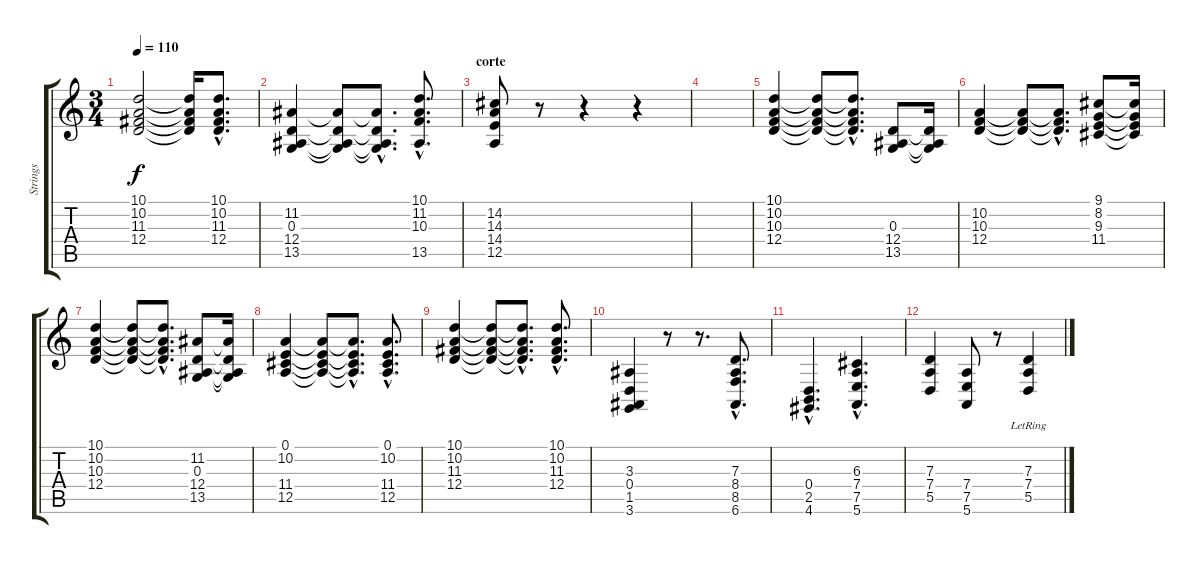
\track ("Strings" "Strings") {instrument stringensemble1}
\staff {score tabs}
\tuning (E4 B3 G3 D3 A2 E2) {hide}
\ts (3 4)
\tempo 110
\clef g2
\ks c
(10.1 10.2 11.3 12.4).2{dy f} (10.1{t} 10.2{t} 11.3{t} 12.4{t}).16 (10.1{hac} 10.2{hac} 11.3{hac} 12.4{hac}).8{d} |
(11.2 0.3 12.4 13.5).4 (11.2{t} 0.3{t} 12.4{t} 13.5{t}).8 (11.2{hac t} 0.3{hac t} 12.4{hac t} 13.5{hac t}).8{d} (10.1{hac} 11.2{hac} 10.3{hac} 13.5{hac}).8{d} |
\section ("" "corte")
(14.2 14.3 14.4 12.5).8 r.8 r.4 r.4 |
|
(10.1 10.2 10.3 12.4).4 (10.1{t} 10.2{t} 10.3{t} 12.4{t}).8 (10.1{hac t} 10.2{hac t} 10.3{hac t} 12.4{hac t}).8{d} (0.3 12.4 13.5).8 (0.3{t} 12.4{t} 13.5{t}).16 |
(10.2 10.3 12.4).4 (10.2{t} 10.3{t} 12.4{t}).8 (10.2{hac t} 10.3{hac t} 12.4{hac t}).8{d} (9.1 8.2 9.3 11.4).8 (9.1{t} 8.2{t} 9.3{t} 11.4{t}).16 |
(10.1 10.2 10.3 12.4).4 (10.1{t} 10.2{t} 10.3{t} 12.4{t}).8 (10.1{hac t} 10.2{hac t} 10.3{hac t} 12.4{hac t}).8{d} (11.2 0.3 12.4 13.5).8 (11.2{t} 0.3{t} 12.4{t} 13.5{t}).16 |
(0.1 10.2 11.4 12.5).4 (0.1{t} 10.2{t} 11.4{t} 12.5{t}).8 (0.1{hac t} 10.2{hac t} 11.4{hac t} 12.5{hac t}).8{d} (0.1{hac} 10.2{hac} 11.4{hac} 12.5{hac}).8{d} |
(10.1 10.2 11.3 12.4).4 (10.1{t} 10.2{t} 11.3{t} 12.4{t}).8 (10.1{hac t} 10.2{hac t} 11.3{hac t} 12.4{hac t}).8{d} (10.1{hac} 10.2{hac} 11.3{hac} 12.4{hac}).8{d} |
(3.3 0.4 1.5 3.6).4 r.8 r.8{d} (7.3{hac} 8.4{hac} 8.5{hac} 6.6{hac}).8{d} |
(0.4{hac} 2.5{hac} 4.6{hac}).4{d} (6.3{hac} 7.4{hac} 7.5{hac} 5.6{hac}).4{d} |
(7.3 7.4 5.5).4 (7.4 7.5 5.6).8 r.8 (7.3{lr} 7.4{lr} 5.5{lr}).4
